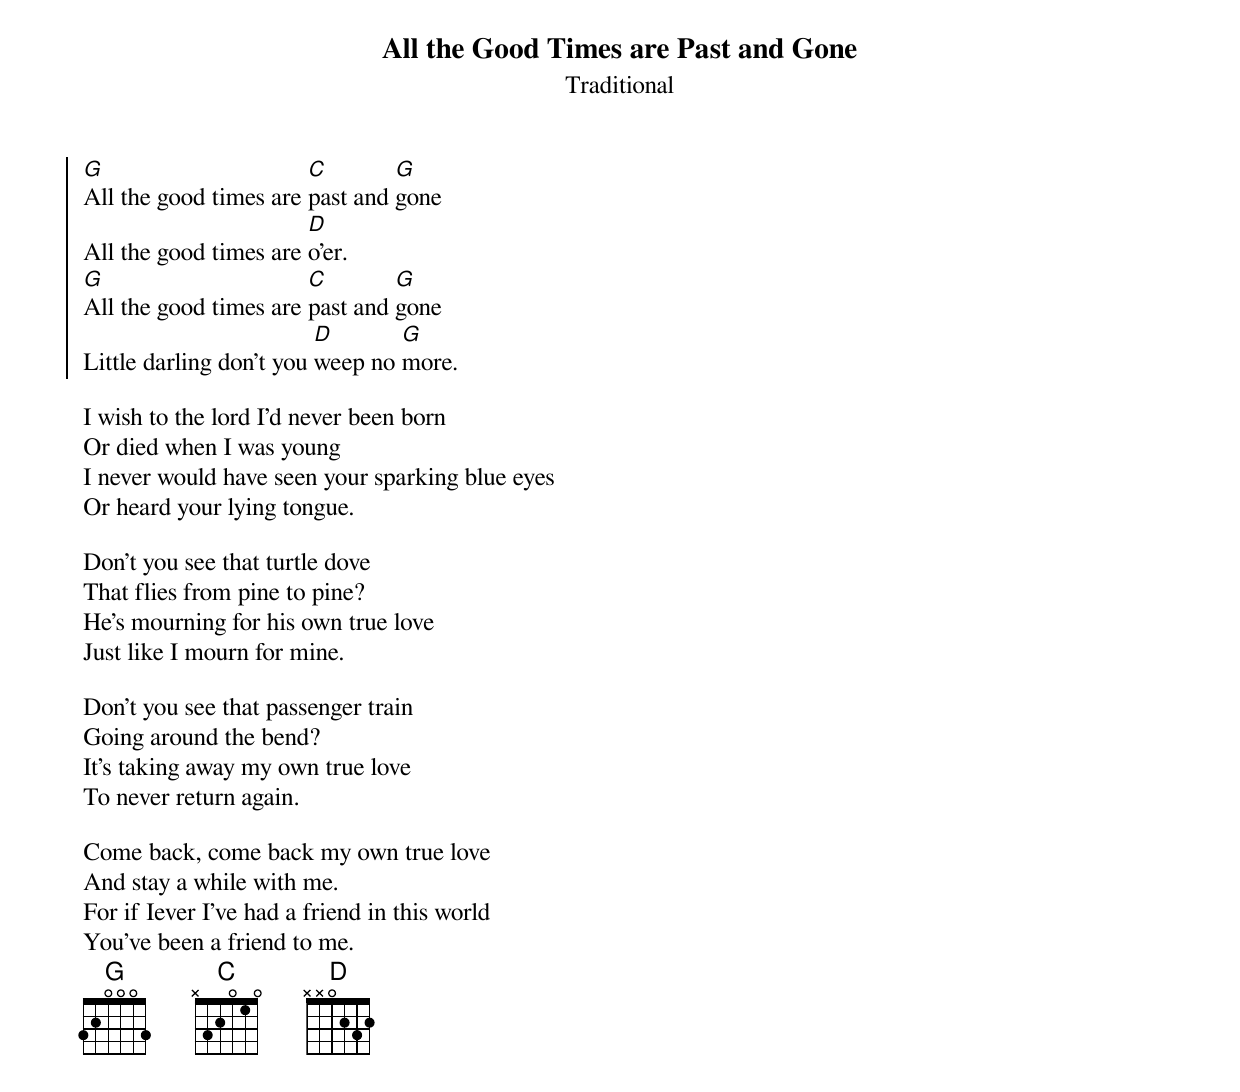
{t:All the Good Times are Past and Gone}
{st:Traditional}

{soc}
[G]All the good times are [C]past and [G]gone
All the good times are [D]o'er.
[G]All the good times are [C]past and [G]gone
Little darling don't you [D]weep no [G]more.
{eoc}

I wish to the lord I'd never been born
Or died when I was young
I never would have seen your sparking blue eyes
Or heard your lying tongue.

Don't you see that turtle dove
That flies from pine to pine?
He's mourning for his own true love
Just like I mourn for mine.

Don't you see that passenger train
Going around the bend?
It's taking away my own true love
To never return again.

Come back, come back my own true love
And stay a while with me.
For if Iever I've had a friend in this world
You've been a friend to me.
